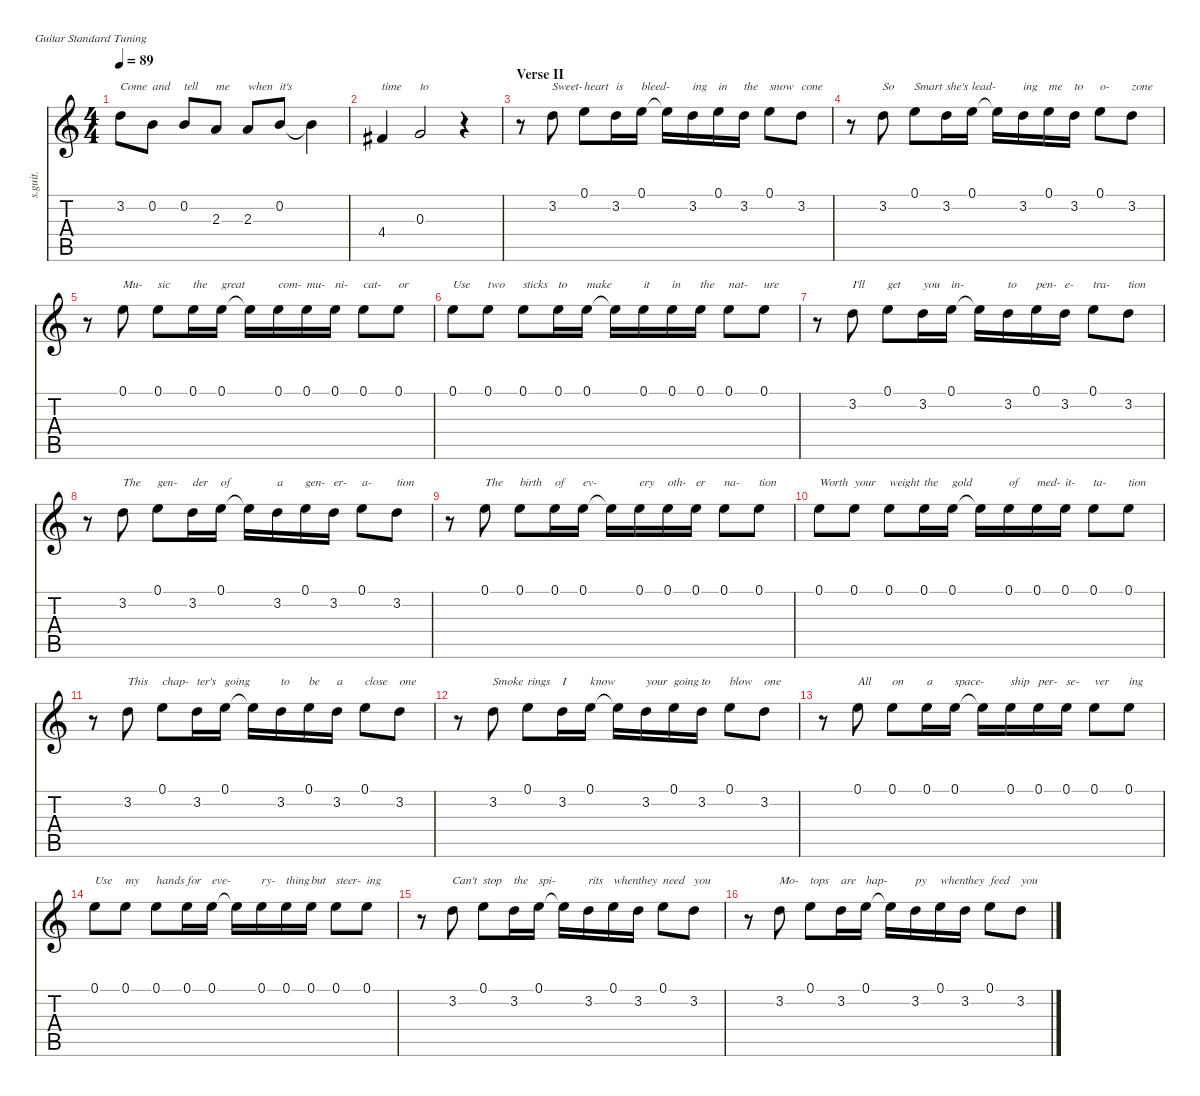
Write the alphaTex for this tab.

\defaultSystemsLayout 4
\hideDynamics
\bracketExtendMode nobrackets
\track ("Anthony Kiedis - Vocals" "s.guit.") {instrument altosax}
\staff {score tabs}
\tuning (E4 B3 G3 D3 A2 E2)
\displaytranspose 12
\ts (4 4)
\tempo 89
\clef g2
\ks c
3.2.8{txt "Come" lyrics (0 "") lyrics (1 "") lyrics (2 "") lyrics (3 "") lyrics (4 "") dy f} 0.2.8{txt "and" lyrics (0 "") lyrics (1 "") lyrics (2 "") lyrics (3 "") lyrics (4 "")} 0.2.8{txt "tell" lyrics (0 "") lyrics (1 "") lyrics (2 "") lyrics (3 "") lyrics (4 "")} 2.3.8{txt "me" lyrics (0 "") lyrics (1 "") lyrics (2 "") lyrics (3 "") lyrics (4 "")} 2.3.8{txt "when" lyrics (0 "") lyrics (1 "") lyrics (2 "") lyrics (3 "") lyrics (4 "")} 0.2.8{txt "it's" lyrics (0 "") lyrics (1 "") lyrics (2 "") lyrics (3 "") lyrics (4 "")} 0.2{t}.4{lyrics (0 "") lyrics (1 "") lyrics (2 "") lyrics (3 "") lyrics (4 "")} |
4.4{acc #}.4{txt "time" lyrics (0 "") lyrics (1 "") lyrics (2 "") lyrics (3 "") lyrics (4 "")} 0.3.2{txt "to" lyrics (0 "") lyrics (1 "") lyrics (2 "") lyrics (3 "") lyrics (4 "") dy mp} r.4 |
\section ("" "Verse II")
r.8 3.2.8{txt "Sweet-" lyrics (0 "") lyrics (1 "") lyrics (2 "") lyrics (3 "") lyrics (4 "") dy f} 0.1.8{txt "heart" lyrics (0 "") lyrics (1 "") lyrics (2 "") lyrics (3 "") lyrics (4 "")} 3.2.16{txt "is" lyrics (0 "") lyrics (1 "") lyrics (2 "") lyrics (3 "") lyrics (4 "")} 0.1.16{txt "bleed-" lyrics (0 "") lyrics (1 "") lyrics (2 "") lyrics (3 "") lyrics (4 "")} 0.1{t}.16{lyrics (0 "") lyrics (1 "") lyrics (2 "") lyrics (3 "") lyrics (4 "")} 3.2.16{txt "ing" lyrics (0 "") lyrics (1 "") lyrics (2 "") lyrics (3 "") lyrics (4 "")} 0.1.16{txt "in" lyrics (0 "") lyrics (1 "") lyrics (2 "") lyrics (3 "") lyrics (4 "")} 3.2.16{txt "the" lyrics (0 "") lyrics (1 "") lyrics (2 "") lyrics (3 "") lyrics (4 "")} 0.1.8{txt "snow" lyrics (0 "") lyrics (1 "") lyrics (2 "") lyrics (3 "") lyrics (4 "")} 3.2.8{txt "cone" lyrics (0 "") lyrics (1 "") lyrics (2 "") lyrics (3 "") lyrics (4 "")} |
r.8 3.2.8{txt "So" lyrics (0 "") lyrics (1 "") lyrics (2 "") lyrics (3 "") lyrics (4 "")} 0.1.8{txt "Smart" lyrics (0 "") lyrics (1 "") lyrics (2 "") lyrics (3 "") lyrics (4 "")} 3.2.16{txt "she's" lyrics (0 "") lyrics (1 "") lyrics (2 "") lyrics (3 "") lyrics (4 "")} 0.1.16{txt "lead-" lyrics (0 "") lyrics (1 "") lyrics (2 "") lyrics (3 "") lyrics (4 "")} 0.1{t}.16{lyrics (0 "") lyrics (1 "") lyrics (2 "") lyrics (3 "") lyrics (4 "")} 3.2.16{txt "ing" lyrics (0 "") lyrics (1 "") lyrics (2 "") lyrics (3 "") lyrics (4 "")} 0.1.16{txt "me" lyrics (0 "") lyrics (1 "") lyrics (2 "") lyrics (3 "") lyrics (4 "")} 3.2.16{txt "to" lyrics (0 "") lyrics (1 "") lyrics (2 "") lyrics (3 "") lyrics (4 "")} 0.1.8{txt "o-" lyrics (0 "") lyrics (1 "") lyrics (2 "") lyrics (3 "") lyrics (4 "")} 3.2.8{txt "zone" lyrics (0 "") lyrics (1 "") lyrics (2 "") lyrics (3 "") lyrics (4 "")} |
r.8 0.1.8{txt "Mu-" lyrics (0 "") lyrics (1 "") lyrics (2 "") lyrics (3 "") lyrics (4 "")} 0.1.8{txt "sic" lyrics (0 "") lyrics (1 "") lyrics (2 "") lyrics (3 "") lyrics (4 "")} 0.1.16{txt "the" lyrics (0 "") lyrics (1 "") lyrics (2 "") lyrics (3 "") lyrics (4 "")} 0.1.16{txt "great" lyrics (0 "") lyrics (1 "") lyrics (2 "") lyrics (3 "") lyrics (4 "")} 0.1{t}.16{lyrics (0 "") lyrics (1 "") lyrics (2 "") lyrics (3 "") lyrics (4 "")} 0.1.16{txt "com-" lyrics (0 "") lyrics (1 "") lyrics (2 "") lyrics (3 "") lyrics (4 "")} 0.1.16{txt "mu-" lyrics (0 "") lyrics (1 "") lyrics (2 "") lyrics (3 "") lyrics (4 "")} 0.1.16{txt "ni-" lyrics (0 "") lyrics (1 "") lyrics (2 "") lyrics (3 "") lyrics (4 "")} 0.1.8{txt "cat-" lyrics (0 "") lyrics (1 "") lyrics (2 "") lyrics (3 "") lyrics (4 "")} 0.1.8{txt "or" lyrics (0 "") lyrics (1 "") lyrics (2 "") lyrics (3 "") lyrics (4 "")} |
0.1.8{txt "Use" lyrics (0 "") lyrics (1 "") lyrics (2 "") lyrics (3 "") lyrics (4 "")} 0.1.8{txt "two" lyrics (0 "") lyrics (1 "") lyrics (2 "") lyrics (3 "") lyrics (4 "")} 0.1.8{txt "sticks" lyrics (0 "") lyrics (1 "") lyrics (2 "") lyrics (3 "") lyrics (4 "")} 0.1.16{txt "to" lyrics (0 "") lyrics (1 "") lyrics (2 "") lyrics (3 "") lyrics (4 "")} 0.1.16{txt "make" lyrics (0 "") lyrics (1 "") lyrics (2 "") lyrics (3 "") lyrics (4 "")} 0.1{t}.16{lyrics (0 "") lyrics (1 "") lyrics (2 "") lyrics (3 "") lyrics (4 "")} 0.1.16{txt "it" lyrics (0 "") lyrics (1 "") lyrics (2 "") lyrics (3 "") lyrics (4 "")} 0.1.16{txt "in" lyrics (0 "") lyrics (1 "") lyrics (2 "") lyrics (3 "") lyrics (4 "")} 0.1.16{txt "the" lyrics (0 "") lyrics (1 "") lyrics (2 "") lyrics (3 "") lyrics (4 "")} 0.1.8{txt "nat-" lyrics (0 "") lyrics (1 "") lyrics (2 "") lyrics (3 "") lyrics (4 "")} 0.1.8{txt "ure" lyrics (0 "") lyrics (1 "") lyrics (2 "") lyrics (3 "") lyrics (4 "")} |
r.8 3.2.8{txt "I'll" lyrics (0 "") lyrics (1 "") lyrics (2 "") lyrics (3 "") lyrics (4 "")} 0.1.8{txt "get" lyrics (0 "") lyrics (1 "") lyrics (2 "") lyrics (3 "") lyrics (4 "")} 3.2.16{txt "you" lyrics (0 "") lyrics (1 "") lyrics (2 "") lyrics (3 "") lyrics (4 "")} 0.1.16{txt "in-" lyrics (0 "") lyrics (1 "") lyrics (2 "") lyrics (3 "") lyrics (4 "")} 0.1{t}.16{lyrics (0 "") lyrics (1 "") lyrics (2 "") lyrics (3 "") lyrics (4 "")} 3.2.16{txt "to" lyrics (0 "") lyrics (1 "") lyrics (2 "") lyrics (3 "") lyrics (4 "")} 0.1.16{txt "pen-" lyrics (0 "") lyrics (1 "") lyrics (2 "") lyrics (3 "") lyrics (4 "")} 3.2.16{txt "e-" lyrics (0 "") lyrics (1 "") lyrics (2 "") lyrics (3 "") lyrics (4 "")} 0.1.8{txt "tra-" lyrics (0 "") lyrics (1 "") lyrics (2 "") lyrics (3 "") lyrics (4 "")} 3.2.8{txt "tion" lyrics (0 "") lyrics (1 "") lyrics (2 "") lyrics (3 "") lyrics (4 "")} |
r.8 3.2.8{txt "The" lyrics (0 "") lyrics (1 "") lyrics (2 "") lyrics (3 "") lyrics (4 "")} 0.1.8{txt "gen-" lyrics (0 "") lyrics (1 "") lyrics (2 "") lyrics (3 "") lyrics (4 "")} 3.2.16{txt "der" lyrics (0 "") lyrics (1 "") lyrics (2 "") lyrics (3 "") lyrics (4 "")} 0.1.16{txt "of" lyrics (0 "") lyrics (1 "") lyrics (2 "") lyrics (3 "") lyrics (4 "")} 0.1{t}.16{lyrics (0 "") lyrics (1 "") lyrics (2 "") lyrics (3 "") lyrics (4 "")} 3.2.16{txt "a" lyrics (0 "") lyrics (1 "") lyrics (2 "") lyrics (3 "") lyrics (4 "")} 0.1.16{txt "gen-" lyrics (0 "") lyrics (1 "") lyrics (2 "") lyrics (3 "") lyrics (4 "")} 3.2.16{txt "er-" lyrics (0 "") lyrics (1 "") lyrics (2 "") lyrics (3 "") lyrics (4 "")} 0.1.8{txt "a-" lyrics (0 "") lyrics (1 "") lyrics (2 "") lyrics (3 "") lyrics (4 "")} 3.2.8{txt "tion" lyrics (0 "") lyrics (1 "") lyrics (2 "") lyrics (3 "") lyrics (4 "")} |
r.8 0.1.8{txt "The" lyrics (0 "") lyrics (1 "") lyrics (2 "") lyrics (3 "") lyrics (4 "")} 0.1.8{txt "birth" lyrics (0 "") lyrics (1 "") lyrics (2 "") lyrics (3 "") lyrics (4 "")} 0.1.16{txt "of" lyrics (0 "") lyrics (1 "") lyrics (2 "") lyrics (3 "") lyrics (4 "")} 0.1.16{txt "ev-" lyrics (0 "") lyrics (1 "") lyrics (2 "") lyrics (3 "") lyrics (4 "")} 0.1{t}.16{lyrics (0 "") lyrics (1 "") lyrics (2 "") lyrics (3 "") lyrics (4 "")} 0.1.16{txt "ery" lyrics (0 "") lyrics (1 "") lyrics (2 "") lyrics (3 "") lyrics (4 "")} 0.1.16{txt "oth-" lyrics (0 "") lyrics (1 "") lyrics (2 "") lyrics (3 "") lyrics (4 "")} 0.1.16{txt "er" lyrics (0 "") lyrics (1 "") lyrics (2 "") lyrics (3 "") lyrics (4 "")} 0.1.8{txt "na-" lyrics (0 "") lyrics (1 "") lyrics (2 "") lyrics (3 "") lyrics (4 "")} 0.1.8{txt "tion" lyrics (0 "") lyrics (1 "") lyrics (2 "") lyrics (3 "") lyrics (4 "")} |
0.1.8{txt "Worth" lyrics (0 "") lyrics (1 "") lyrics (2 "") lyrics (3 "") lyrics (4 "")} 0.1.8{txt "your" lyrics (0 "") lyrics (1 "") lyrics (2 "") lyrics (3 "") lyrics (4 "")} 0.1.8{txt "weight" lyrics (0 "") lyrics (1 "") lyrics (2 "") lyrics (3 "") lyrics (4 "")} 0.1.16{txt "the" lyrics (0 "") lyrics (1 "") lyrics (2 "") lyrics (3 "") lyrics (4 "")} 0.1.16{txt "gold" lyrics (0 "") lyrics (1 "") lyrics (2 "") lyrics (3 "") lyrics (4 "")} 0.1{t}.16{lyrics (0 "") lyrics (1 "") lyrics (2 "") lyrics (3 "") lyrics (4 "")} 0.1.16{txt "of" lyrics (0 "") lyrics (1 "") lyrics (2 "") lyrics (3 "") lyrics (4 "")} 0.1.16{txt "med-" lyrics (0 "") lyrics (1 "") lyrics (2 "") lyrics (3 "") lyrics (4 "")} 0.1.16{txt "it-" lyrics (0 "") lyrics (1 "") lyrics (2 "") lyrics (3 "") lyrics (4 "")} 0.1.8{txt "ta-" lyrics (0 "") lyrics (1 "") lyrics (2 "") lyrics (3 "") lyrics (4 "")} 0.1.8{txt "tion" lyrics (0 "") lyrics (1 "") lyrics (2 "") lyrics (3 "") lyrics (4 "")} |
r.8 3.2.8{txt "This" lyrics (0 "") lyrics (1 "") lyrics (2 "") lyrics (3 "") lyrics (4 "")} 0.1.8{txt "chap-" lyrics (0 "") lyrics (1 "") lyrics (2 "") lyrics (3 "") lyrics (4 "")} 3.2.16{txt "ter's" lyrics (0 "") lyrics (1 "") lyrics (2 "") lyrics (3 "") lyrics (4 "")} 0.1.16{txt "going" lyrics (0 "") lyrics (1 "") lyrics (2 "") lyrics (3 "") lyrics (4 "")} 0.1{t}.16{lyrics (0 "") lyrics (1 "") lyrics (2 "") lyrics (3 "") lyrics (4 "")} 3.2.16{txt "to" lyrics (0 "") lyrics (1 "") lyrics (2 "") lyrics (3 "") lyrics (4 "")} 0.1.16{txt "be" lyrics (0 "") lyrics (1 "") lyrics (2 "") lyrics (3 "") lyrics (4 "")} 3.2.16{txt "a" lyrics (0 "") lyrics (1 "") lyrics (2 "") lyrics (3 "") lyrics (4 "")} 0.1.8{txt "close" lyrics (0 "") lyrics (1 "") lyrics (2 "") lyrics (3 "") lyrics (4 "")} 3.2.8{txt "one" lyrics (0 "") lyrics (1 "") lyrics (2 "") lyrics (3 "") lyrics (4 "")} |
r.8 3.2.8{txt "Smoke" lyrics (0 "") lyrics (1 "") lyrics (2 "") lyrics (3 "") lyrics (4 "")} 0.1.8{txt "rings" lyrics (0 "") lyrics (1 "") lyrics (2 "") lyrics (3 "") lyrics (4 "")} 3.2.16{txt "I" lyrics (0 "") lyrics (1 "") lyrics (2 "") lyrics (3 "") lyrics (4 "")} 0.1.16{txt "know" lyrics (0 "") lyrics (1 "") lyrics (2 "") lyrics (3 "") lyrics (4 "")} 0.1{t}.16{lyrics (0 "") lyrics (1 "") lyrics (2 "") lyrics (3 "") lyrics (4 "")} 3.2.16{txt "your" lyrics (0 "") lyrics (1 "") lyrics (2 "") lyrics (3 "") lyrics (4 "")} 0.1.16{txt "going" lyrics (0 "") lyrics (1 "") lyrics (2 "") lyrics (3 "") lyrics (4 "")} 3.2.16{txt "to" lyrics (0 "") lyrics (1 "") lyrics (2 "") lyrics (3 "") lyrics (4 "")} 0.1.8{txt "blow" lyrics (0 "") lyrics (1 "") lyrics (2 "") lyrics (3 "") lyrics (4 "")} 3.2.8{txt "one" lyrics (0 "") lyrics (1 "") lyrics (2 "") lyrics (3 "") lyrics (4 "")} |
r.8 0.1.8{txt "All" lyrics (0 "") lyrics (1 "") lyrics (2 "") lyrics (3 "") lyrics (4 "")} 0.1.8{txt "on" lyrics (0 "") lyrics (1 "") lyrics (2 "") lyrics (3 "") lyrics (4 "")} 0.1.16{txt "a" lyrics (0 "") lyrics (1 "") lyrics (2 "") lyrics (3 "") lyrics (4 "")} 0.1.16{txt "space-" lyrics (0 "") lyrics (1 "") lyrics (2 "") lyrics (3 "") lyrics (4 "")} 0.1{t}.16{lyrics (0 "") lyrics (1 "") lyrics (2 "") lyrics (3 "") lyrics (4 "")} 0.1.16{txt "ship" lyrics (0 "") lyrics (1 "") lyrics (2 "") lyrics (3 "") lyrics (4 "")} 0.1.16{txt "per-" lyrics (0 "") lyrics (1 "") lyrics (2 "") lyrics (3 "") lyrics (4 "")} 0.1.16{txt "se-" lyrics (0 "") lyrics (1 "") lyrics (2 "") lyrics (3 "") lyrics (4 "")} 0.1.8{txt "ver" lyrics (0 "") lyrics (1 "") lyrics (2 "") lyrics (3 "") lyrics (4 "")} 0.1.8{txt "ing" lyrics (0 "") lyrics (1 "") lyrics (2 "") lyrics (3 "") lyrics (4 "")} |
0.1.8{txt "Use" lyrics (0 "") lyrics (1 "") lyrics (2 "") lyrics (3 "") lyrics (4 "")} 0.1.8{txt "my" lyrics (0 "") lyrics (1 "") lyrics (2 "") lyrics (3 "") lyrics (4 "")} 0.1.8{txt "hands" lyrics (0 "") lyrics (1 "") lyrics (2 "") lyrics (3 "") lyrics (4 "")} 0.1.16{txt "for" lyrics (0 "") lyrics (1 "") lyrics (2 "") lyrics (3 "") lyrics (4 "")} 0.1.16{txt "eve-" lyrics (0 "") lyrics (1 "") lyrics (2 "") lyrics (3 "") lyrics (4 "")} 0.1{t}.16{lyrics (0 "") lyrics (1 "") lyrics (2 "") lyrics (3 "") lyrics (4 "")} 0.1.16{txt "ry-" lyrics (0 "") lyrics (1 "") lyrics (2 "") lyrics (3 "") lyrics (4 "")} 0.1.16{txt "thing" lyrics (0 "") lyrics (1 "") lyrics (2 "") lyrics (3 "") lyrics (4 "")} 0.1.16{txt "but" lyrics (0 "") lyrics (1 "") lyrics (2 "") lyrics (3 "") lyrics (4 "")} 0.1.8{txt "steer-" lyrics (0 "") lyrics (1 "") lyrics (2 "") lyrics (3 "") lyrics (4 "")} 0.1.8{txt "ing" lyrics (0 "") lyrics (1 "") lyrics (2 "") lyrics (3 "") lyrics (4 "")} |
r.8 3.2.8{txt "Can't" lyrics (0 "") lyrics (1 "") lyrics (2 "") lyrics (3 "") lyrics (4 "")} 0.1.8{txt "stop" lyrics (0 "") lyrics (1 "") lyrics (2 "") lyrics (3 "") lyrics (4 "")} 3.2.16{txt "the" lyrics (0 "") lyrics (1 "") lyrics (2 "") lyrics (3 "") lyrics (4 "")} 0.1.16{txt "spi-" lyrics (0 "") lyrics (1 "") lyrics (2 "") lyrics (3 "") lyrics (4 "")} 0.1{t}.16{lyrics (0 "") lyrics (1 "") lyrics (2 "") lyrics (3 "") lyrics (4 "")} 3.2.16{txt "rits" lyrics (0 "") lyrics (1 "") lyrics (2 "") lyrics (3 "") lyrics (4 "")} 0.1.16{txt "when" lyrics (0 "") lyrics (1 "") lyrics (2 "") lyrics (3 "") lyrics (4 "")} 3.2.16{txt "they" lyrics (0 "") lyrics (1 "") lyrics (2 "") lyrics (3 "") lyrics (4 "")} 0.1.8{txt "need" lyrics (0 "") lyrics (1 "") lyrics (2 "") lyrics (3 "") lyrics (4 "")} 3.2.8{txt "you" lyrics (0 "") lyrics (1 "") lyrics (2 "") lyrics (3 "") lyrics (4 "")} |
r.8 3.2.8{txt "Mo-" lyrics (0 "") lyrics (1 "") lyrics (2 "") lyrics (3 "") lyrics (4 "")} 0.1.8{txt "tops" lyrics (0 "") lyrics (1 "") lyrics (2 "") lyrics (3 "") lyrics (4 "")} 3.2.16{txt "are" lyrics (0 "") lyrics (1 "") lyrics (2 "") lyrics (3 "") lyrics (4 "")} 0.1.16{txt "hap-" lyrics (0 "") lyrics (1 "") lyrics (2 "") lyrics (3 "") lyrics (4 "")} 0.1{t}.16{lyrics (0 "") lyrics (1 "") lyrics (2 "") lyrics (3 "") lyrics (4 "")} 3.2.16{txt "py" lyrics (0 "") lyrics (1 "") lyrics (2 "") lyrics (3 "") lyrics (4 "")} 0.1.16{txt "when" lyrics (0 "") lyrics (1 "") lyrics (2 "") lyrics (3 "") lyrics (4 "")} 3.2.16{txt "they" lyrics (0 "") lyrics (1 "") lyrics (2 "") lyrics (3 "") lyrics (4 "")} 0.1.8{txt "feed" lyrics (0 "") lyrics (1 "") lyrics (2 "") lyrics (3 "") lyrics (4 "")} 3.2.8{txt "you" lyrics (0 "") lyrics (1 "") lyrics (2 "") lyrics (3 "") lyrics (4 "")}
